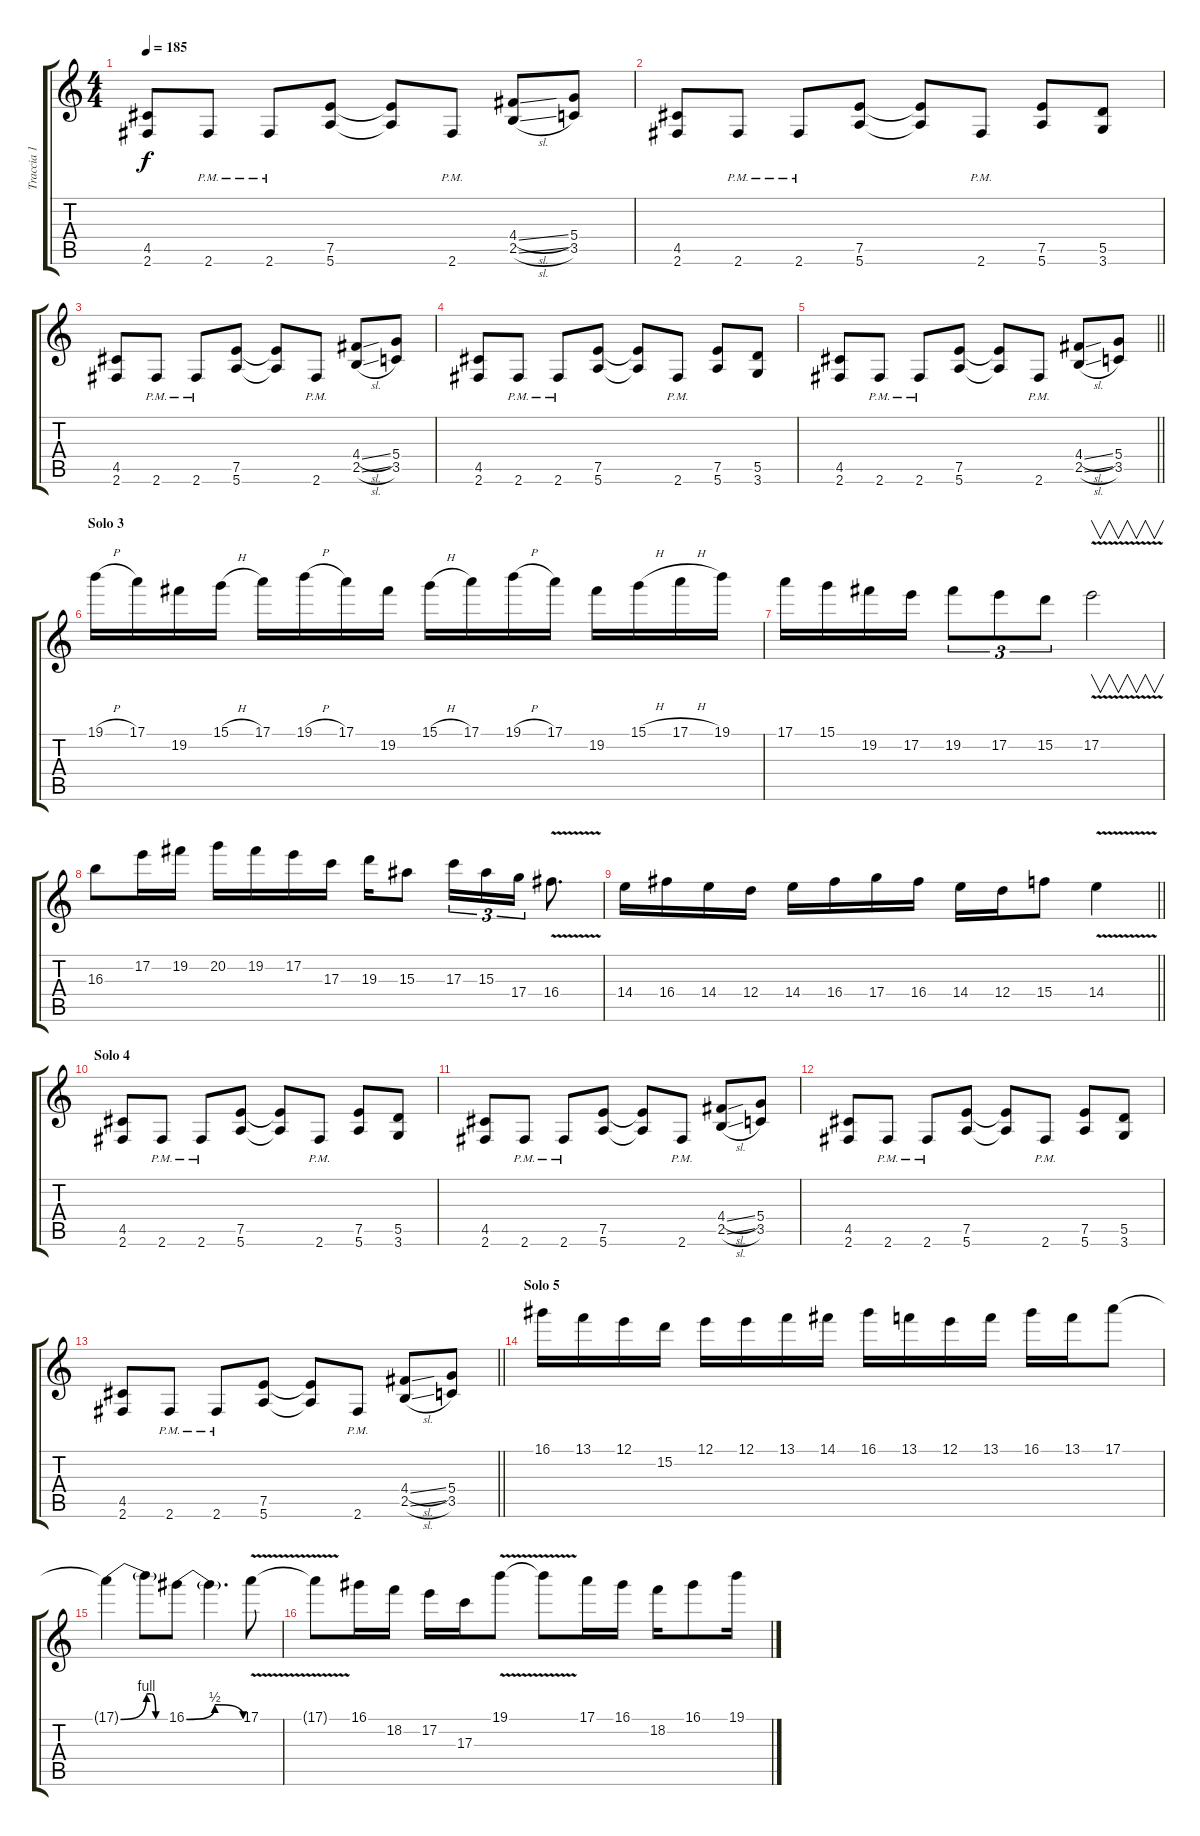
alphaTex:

\track ("Traccia 1" "Traccia 1") {instrument distortionguitar}
\staff {score tabs}
\tuning (E4 B3 G3 D3 A2 E2) {hide}
\ts (4 4)
\tempo 185
\clef g2
\ks c
(4.5 2.6).8{dy f} 2.6{pm}.8 2.6{pm}.8 (7.5 5.6).8 (7.5{t} 5.6{t}).8 2.6{pm}.8 (4.4{sl} 2.5{sl}).8 (5.4 3.5).8 |
(4.5 2.6).8 2.6{pm}.8 2.6{pm}.8 (7.5 5.6).8 (7.5{t} 5.6{t}).8 2.6{pm}.8 (7.5 5.6).8 (5.5 3.6).8 |
(4.5 2.6).8 2.6{pm}.8 2.6{pm}.8 (7.5 5.6).8 (7.5{t} 5.6{t}).8 2.6{pm}.8 (4.4{sl} 2.5{sl}).8 (5.4 3.5).8 |
(4.5 2.6).8 2.6{pm}.8 2.6{pm}.8 (7.5 5.6).8 (7.5{t} 5.6{t}).8 2.6{pm}.8 (7.5 5.6).8 (5.5 3.6).8 |
\barLineRight lightlight
(4.5 2.6).8 2.6{pm}.8 2.6{pm}.8 (7.5 5.6).8 (7.5{t} 5.6{t}).8 2.6{pm}.8 (4.4{sl} 2.5{sl}).8 (5.4 3.5).8 |
\section ("" "Solo 3")
19.1{h}.16 17.1.16 19.2.16 15.1{h}.16 17.1.16 19.1{h}.16 17.1.16 19.2.16 15.1{h}.16 17.1.16 19.1{h}.16 17.1.16 19.2.16 15.1{h}.16 17.1{h}.16 19.1.16 |
17.1.16 15.1.16 19.2.16 17.2.16 19.2.8{tu (3 2)} 17.2.8{tu (3 2)} 15.2.8{tu (3 2)} 17.2{v}.2{v} |
16.3.8 17.2.16 19.2.16 20.2.16 19.2.16 17.2.16 17.3.16 19.3.16 15.3.8 17.3.16{tu (3 2)} 15.3.16{tu (3 2)} 17.4.16{tu (3 2)} 16.4{v}.8{d} |
\barLineRight lightlight
14.4.16 16.4.16 14.4.16 12.4.16 14.4.16 16.4.16 17.4.16 16.4.16 14.4.16 12.4.16 15.4.8 14.4{v}.4 |
\section ("" "Solo 4")
(4.5 2.6).8 2.6{pm}.8 2.6{pm}.8 (7.5 5.6).8 (7.5{t} 5.6{t}).8 2.6{pm}.8 (7.5 5.6).8 (5.5 3.6).8 |
(4.5 2.6).8 2.6{pm}.8 2.6{pm}.8 (7.5 5.6).8 (7.5{t} 5.6{t}).8 2.6{pm}.8 (4.4{sl} 2.5{sl}).8 (5.4 3.5).8 |
(4.5 2.6).8 2.6{pm}.8 2.6{pm}.8 (7.5 5.6).8 (7.5{t} 5.6{t}).8 2.6{pm}.8 (7.5 5.6).8 (5.5 3.6).8 |
\barLineRight lightlight
(4.5 2.6).8 2.6{pm}.8 2.6{pm}.8 (7.5 5.6).8 (7.5{t} 5.6{t}).8 2.6{pm}.8 (4.4{sl} 2.5{sl}).8 (5.4 3.5).8 |
\section ("" "Solo 5")
16.1.16 13.1.16 12.1.16 15.2.16 12.1.16 12.1.16 13.1.16 14.1.16 16.1.16 13.1.16 12.1.16 13.1.16 16.1.16 13.1.16 17.1.8 |
17.1{be (bend 0 0 60 4) t}.4 17.1{be (custom 0 4 15 4 30 0 60 0) t}.8 16.1{be (bendrelease 0 0 15 2 15 2 60 0)}.8 16.1{t}.4{d} 17.1{v}.8 |
17.1{t}.8 16.1.16 18.2.16 17.2.16 17.3.16 19.1{v}.8 19.1{t}.8 17.1.16 16.1.16 18.2.16 16.1.8 19.1.16
